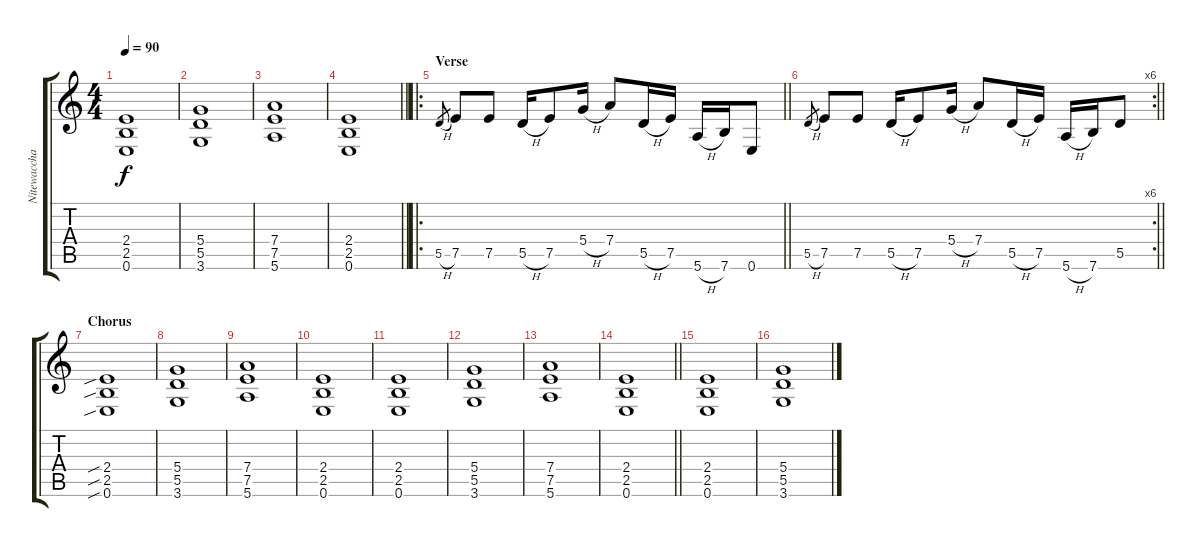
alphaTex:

\track ("Nitewaccha" "Nitewaccha") {instrument overdrivenguitar}
\staff {score tabs}
\tuning (E4 B3 G3 D3 A2 E2) {hide}
\ts (4 4)
\tempo 90
\clef g2
\ks c
(2.4 2.5 0.6).1{dy f} |
(5.4 5.5 3.6).1 |
(7.4 7.5 5.6).1 |
\barLineRight lightlight
(2.4 2.5 0.6).1 |
\ro
\section ("" "Verse")
\barLineRight lightlight
5.5{h}.8{gr} 7.5.8 7.5.8 5.5{h}.16 7.5.8 5.4{h}.16 7.4.8 5.5{h}.16 7.5.16 5.6{h}.16 7.6.16 0.6.8 |
\rc 6
\barLineRight lightlight
5.5{h}.8{gr} 7.5.8 7.5.8 5.5{h}.16 7.5.8 5.4{h}.16 7.4.8 5.5{h}.16 7.5.16 5.6{h}.16 7.6.16 5.5.8 |
\section ("" "Chorus")
(2.4{sib} 2.5{sib} 0.6{sib}).1 |
(5.4 5.5 3.6).1 |
(7.4 7.5 5.6).1 |
(2.4 2.5 0.6).1 |
(2.4 2.5 0.6).1 |
(5.4 5.5 3.6).1 |
(7.4 7.5 5.6).1 |
\barLineRight lightlight
(2.4 2.5 0.6).1 |
(2.4 2.5 0.6).1 |
(5.4 5.5 3.6).1
